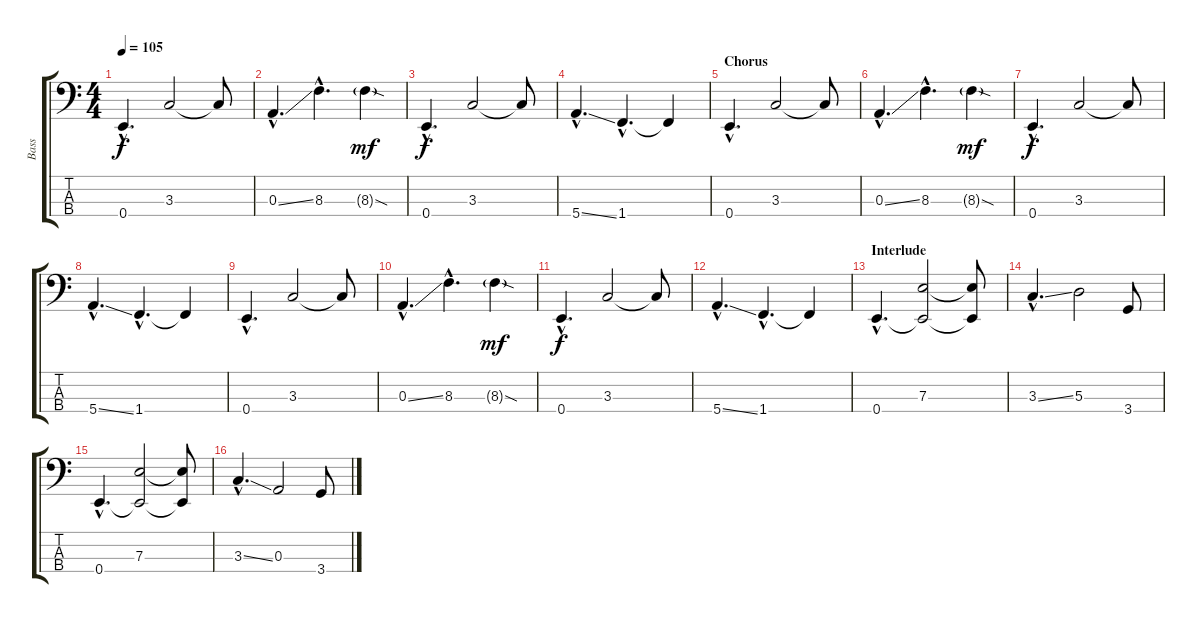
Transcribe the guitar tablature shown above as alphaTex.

\track ("Bass" "Bass") {instrument electricbassfinger}
\staff {score tabs}
\tuning (G2 D2 A1 E1) {hide}
\ts (4 4)
\tempo 105
\clef f4
\ks c
0.4{hac}.4{d dy f} 3.3.2 3.3{t}.8 |
0.3{ss hac}.4{d} 8.3{hac}.4{d} 8.3{sod g}.4{dy mf} |
0.4{hac}.4{d dy f} 3.3.2 3.3{t}.8 |
5.4{ss hac}.4{d} 1.4{hac}.4{d} 1.4{t}.4 |
\section ("" "Chorus")
0.4{hac}.4{d} 3.3.2 3.3{t}.8 |
0.3{ss hac}.4{d} 8.3{hac}.4{d} 8.3{sod g}.4{dy mf} |
0.4{hac}.4{d dy f} 3.3.2 3.3{t}.8 |
5.4{ss hac}.4{d} 1.4{hac}.4{d} 1.4{t}.4 |
0.4{hac}.4{d} 3.3.2 3.3{t}.8 |
0.3{ss hac}.4{d} 8.3{hac}.4{d} 8.3{sod g}.4{dy mf} |
0.4{hac}.4{d dy f} 3.3.2 3.3{t}.8 |
5.4{ss hac}.4{d} 1.4{hac}.4{d} 1.4{t}.4 |
\section ("" "Interlude")
0.4{hac}.4{d} (7.3 0.4{t}).2 (7.3{t} 0.4{t}).8 |
3.3{ss hac}.4{d} 5.3.2 3.4.8 |
0.4{hac}.4{d} (7.3 0.4{t}).2 (7.3{t} 0.4{t}).8 |
3.3{ss hac}.4{d} 0.3.2 3.4.8
